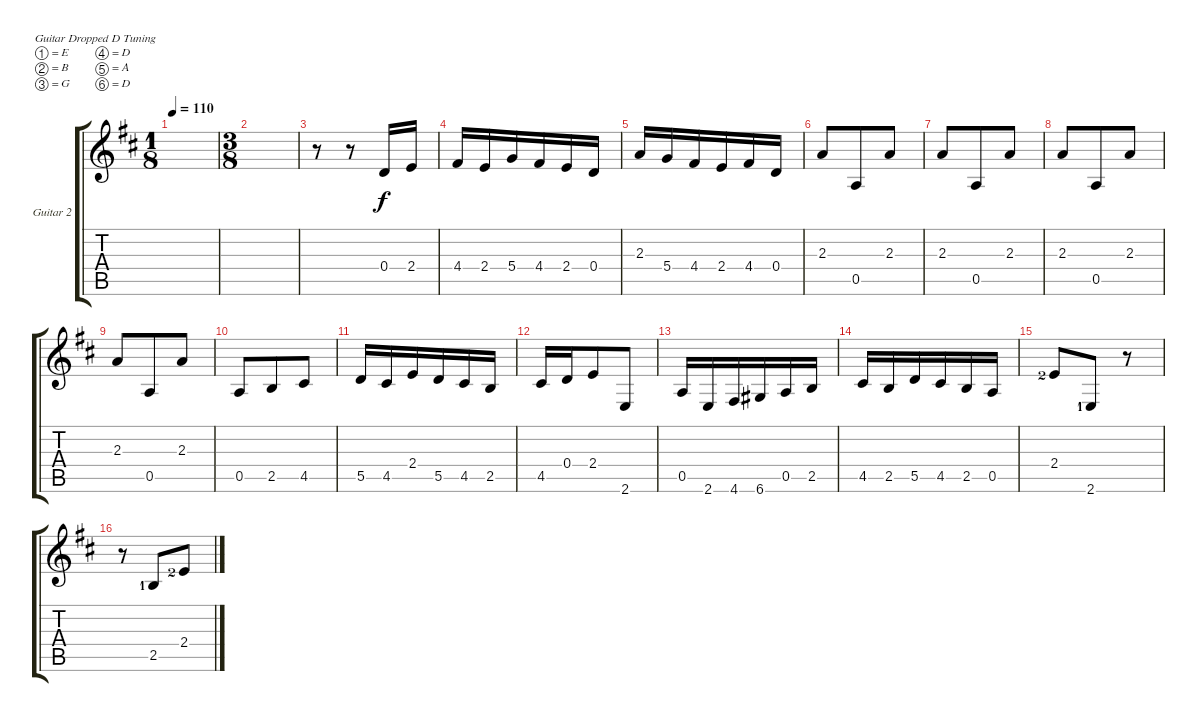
\bracketExtendMode groupsimilarinstruments
\firstSystemTrackNameOrientation horizontal
\otherSystemsTrackNameOrientation horizontal
\track ("Guitar 2" "Guitar 2") {instrument acousticguitarnylon}
\staff {score tabs}
\tuning (E4 B3 G3 D3 A2 D2)
\ts (1 8)
\tempo 110
\clef g2
\ks d
|
\ts (3 8)
|
r.8 r.8 0.4.16 2.4.16 |
4.4.16 2.4.16 5.4.16 4.4.16 2.4.16 0.4.16 |
2.3.16 5.4.16 4.4.16 2.4.16 4.4.16 0.4.16 |
2.3.8 0.5.8 2.3.8 |
2.3.8 0.5.8 2.3.8 |
2.3.8 0.5.8 2.3.8 |
2.3.8 0.5.8 2.3.8 |
0.5.8 2.5.8 4.5.8 |
5.5.16 4.5.16 2.4.16 5.5.16 4.5.16 2.5.16 |
4.5.16 0.4.16 2.4.8 2.6.8 |
0.5.16 2.6.16 4.6.16 6.6.16 0.5.16 2.5.16 |
4.5.16 2.5.16 5.5.16 4.5.16 2.5.16 0.5.16 |
2.4{lf 3}.8 2.6{lf 2}.8 r.8 |
r.8 2.5{lf 2}.8 2.4{lf 3}.8
